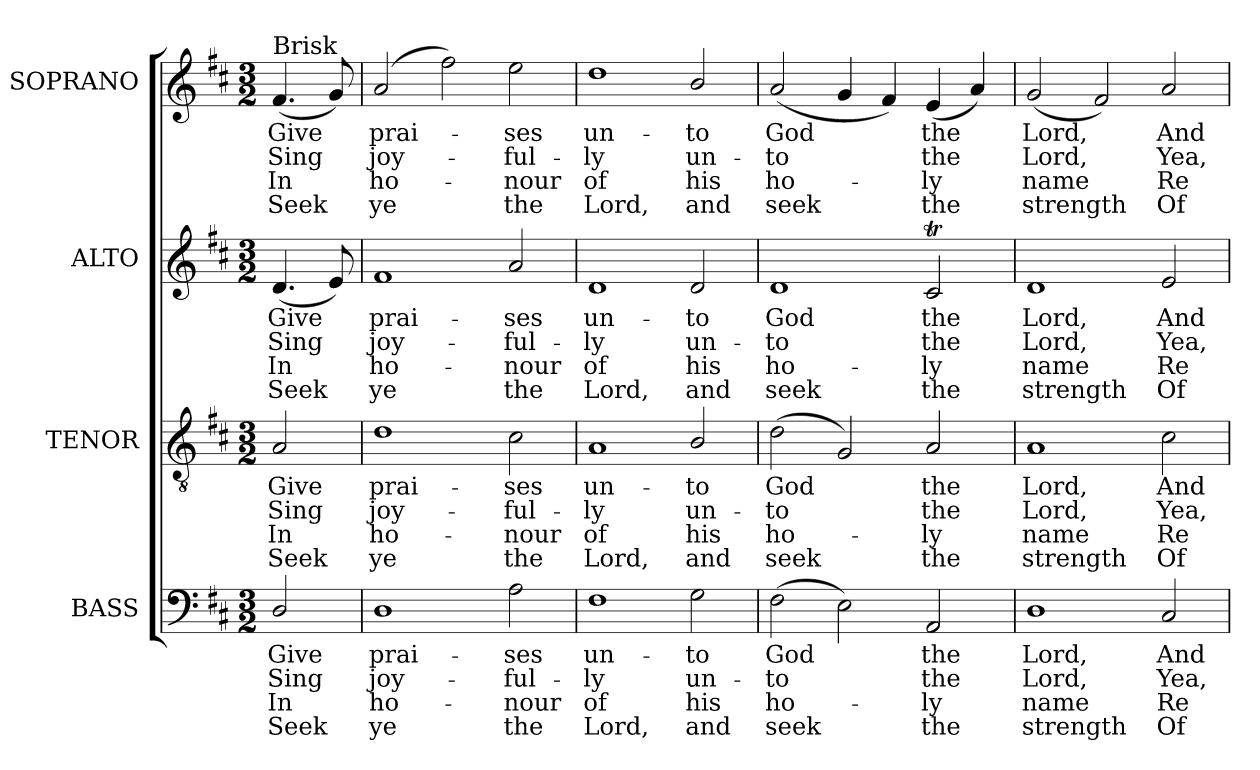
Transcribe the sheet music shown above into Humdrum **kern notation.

**kern	**text	**text	**text	**text	**kern	**text	**text	**text	**text	**kern	**text	**text	**text	**text	**kern	**text	**text	**text	**text
*part4	*part4	*part4	*part4	*part4	*part3	*part3	*part3	*part3	*part3	*part2	*part2	*part2	*part2	*part2	*part1	*part1	*part1	*part1	*part1
*staff4	*staff4	*staff4	*staff4	*staff4	*staff3	*staff3	*staff3	*staff3	*staff3	*staff2	*staff2	*staff2	*staff2	*staff2	*staff1	*staff1	*staff1	*staff1	*staff1
*I"BASS	*	*	*	*	*I"TENOR	*	*	*	*	*I"ALTO	*	*	*	*	*I"SOPRANO	*	*	*	*
*I'B.	*	*	*	*	*I'T.	*	*	*	*	*I'A.	*	*	*	*	*I'S.	*	*	*	*
!!LO:PB:g=z
*clefF4	*	*	*	*	*clefGv2	*	*	*	*	*clefG2	*	*	*	*	*clefG2	*	*	*	*
*	*	*	*	*	*ITrd7c12	*	*	*	*	*	*	*	*	*	*	*	*	*	*
*k[f#c#]	*	*	*	*	*k[f#c#]	*	*	*	*	*k[f#c#]	*	*	*	*	*k[f#c#]	*	*	*	*
*D:	*	*	*	*	*D:	*	*	*	*	*D:	*	*	*	*	*D:	*	*	*	*
*M3/2	*	*	*	*	*M3/2	*	*	*	*	*M3/2	*	*	*	*	*M3/2	*	*	*	*
=	=	=	=	=	=	=	=	=	=	=	=	=	=	=	=	=	=	=	=
!	!LO:LY:b:color=#000000	!LO:LY:b:color=#000000	!LO:LY:b:color=#000000	!LO:LY:b:color=#000000	!	!	!	!	!	!	!	!	!	!	!	!	!	!	!
!	!	!	!	!	!	!LO:LY:b:color=#000000	!LO:LY:b:color=#000000	!LO:LY:b:color=#000000	!LO:LY:b:color=#000000	!	!	!	!	!	!	!	!	!	!
!	!	!	!	!	!	!	!	!	!	!	!LO:LY:b:color=#000000	!LO:LY:b:color=#000000	!LO:LY:b:color=#000000	!LO:LY:b:color=#000000	!	!	!	!	!
!	!	!	!	!	!	!	!	!	!	!	!	!	!	!	!LO:TX:a:t=Brisk	!	!	!	!
!	!	!	!	!	!	!	!	!	!	!	!	!	!	!	!	!LO:LY:b:color=#000000	!LO:LY:b:color=#000000	!LO:LY:b:color=#000000	!LO:LY:b:color=#000000
2Di/	Give	Sing	In	Seek	2AAi/	Give	Sing	In	Seek	(4.di/	Give	Sing	In	Seek	(4.f#i/	Give	Sing	In	Seek
.	.	.	.	.	.	.	.	.	.	8ei/)	.	.	.	.	8gi/)	.	.	.	.
=1	=1	=1	=1	=1	=1	=1	=1	=1	=1	=1	=1	=1	=1	=1	=1	=1	=1	=1	=1
!	!LO:LY:b:color=#000000	!LO:LY:b:color=#000000	!LO:LY:b:color=#000000	!LO:LY:b:color=#000000	!	!	!	!	!	!	!	!	!	!	!	!	!	!	!
!	!	!	!	!	!	!LO:LY:b:color=#000000	!LO:LY:b:color=#000000	!LO:LY:b:color=#000000	!LO:LY:b:color=#000000	!	!	!	!	!	!	!	!	!	!
!	!	!	!	!	!	!	!	!	!	!	!LO:LY:b:color=#000000	!LO:LY:b:color=#000000	!LO:LY:b:color=#000000	!LO:LY:b:color=#000000	!	!	!	!	!
!	!	!	!	!	!	!	!	!	!	!	!	!	!	!	!	!LO:LY:b:color=#000000	!LO:LY:b:color=#000000	!LO:LY:b:color=#000000	!LO:LY:b:color=#000000
1Di	prai-	joy-	ho-	-ye	1Di	prai-	joy-	ho-	-ye	1f#i	prai-	joy-	ho-	-ye	(2ai/	prai-	joy-	ho-	-ye
.	.	.	.	.	.	.	.	.	.	.	.	.	.	.	2ff#i\)	.	.	.	.
!	!LO:LY:b:color=#000000	!LO:LY:b:color=#000000	!LO:LY:b:color=#000000	!LO:LY:b:color=#000000	!	!	!	!	!	!	!	!	!	!	!	!	!	!	!
!	!	!	!	!	!	!LO:LY:b:color=#000000	!LO:LY:b:color=#000000	!LO:LY:b:color=#000000	!LO:LY:b:color=#000000	!	!	!	!	!	!	!	!	!	!
!	!	!	!	!	!	!	!	!	!	!	!LO:LY:b:color=#000000	!LO:LY:b:color=#000000	!LO:LY:b:color=#000000	!LO:LY:b:color=#000000	!	!	!	!	!
!	!	!	!	!	!	!	!	!	!	!	!	!	!	!	!	!LO:LY:b:color=#000000	!LO:LY:b:color=#000000	!LO:LY:b:color=#000000	!LO:LY:b:color=#000000
2Ai\	-ses	-ful-	nour	the	2C#i\	-ses	-ful-	nour	the	2ai/	-ses	-ful-	nour	the	2eei\	-ses	-ful-	nour	the
=2	=2	=2	=2	=2	=2	=2	=2	=2	=2	=2	=2	=2	=2	=2	=2	=2	=2	=2	=2
!	!LO:LY:b:color=#000000	!LO:LY:b:color=#000000	!LO:LY:b:color=#000000	!LO:LY:b:color=#000000	!	!	!	!	!	!	!	!	!	!	!	!	!	!	!
!	!	!	!	!	!	!LO:LY:b:color=#000000	!LO:LY:b:color=#000000	!LO:LY:b:color=#000000	!LO:LY:b:color=#000000	!	!	!	!	!	!	!	!	!	!
!	!	!	!	!	!	!	!	!	!	!	!LO:LY:b:color=#000000	!LO:LY:b:color=#000000	!LO:LY:b:color=#000000	!LO:LY:b:color=#000000	!	!	!	!	!
!	!	!	!	!	!	!	!	!	!	!	!	!	!	!	!	!LO:LY:b:color=#000000	!LO:LY:b:color=#000000	!LO:LY:b:color=#000000	!LO:LY:b:color=#000000
1F#i	un-	-ly	of	Lord,	1AAi	un-	-ly	of	Lord,	1di	un-	-ly	of	Lord,	1ddi	un-	-ly	of	Lord,
!	!LO:LY:b:color=#000000	!LO:LY:b:color=#000000	!LO:LY:b:color=#000000	!LO:LY:b:color=#000000	!	!	!	!	!	!	!	!	!	!	!	!	!	!	!
!	!	!	!	!	!	!LO:LY:b:color=#000000	!LO:LY:b:color=#000000	!LO:LY:b:color=#000000	!LO:LY:b:color=#000000	!	!	!	!	!	!	!	!	!	!
!	!	!	!	!	!	!	!	!	!	!	!LO:LY:b:color=#000000	!LO:LY:b:color=#000000	!LO:LY:b:color=#000000	!LO:LY:b:color=#000000	!	!	!	!	!
!	!	!	!	!	!	!	!	!	!	!	!	!	!	!	!	!LO:LY:b:color=#000000	!LO:LY:b:color=#000000	!LO:LY:b:color=#000000	!LO:LY:b:color=#000000
2Gi\	-to	un-	his	and	2BBi/	-to	un-	his	and	2di/	-to	un-	his	and	2bi/	-to	un-	his	and
=3	=3	=3	=3	=3	=3	=3	=3	=3	=3	=3	=3	=3	=3	=3	=3	=3	=3	=3	=3
!	!LO:LY:b:color=#000000	!LO:LY:b:color=#000000	!LO:LY:b:color=#000000	!LO:LY:b:color=#000000	!	!	!	!	!	!	!	!	!	!	!	!	!	!	!
!	!	!	!	!	!	!LO:LY:b:color=#000000	!LO:LY:b:color=#000000	!LO:LY:b:color=#000000	!LO:LY:b:color=#000000	!	!	!	!	!	!	!	!	!	!
!	!	!	!	!	!	!	!	!	!	!	!LO:LY:b:color=#000000	!LO:LY:b:color=#000000	!LO:LY:b:color=#000000	!LO:LY:b:color=#000000	!	!	!	!	!
!	!	!	!	!	!	!	!	!	!	!	!	!	!	!	!	!LO:LY:b:color=#000000	!LO:LY:b:color=#000000	!LO:LY:b:color=#000000	!LO:LY:b:color=#000000
(2F#i\	God	-to	ho-	-seek	(2Di\	God	-to	ho-	-seek	1di	God	-to	ho-	-seek	(2ai/	God	-to	ho-	-seek
2Ei\)	.	.	.	.	2GGi/)	.	.	.	.	.	.	.	.	.	4gi/	.	.	.	.
.	.	.	.	.	.	.	.	.	.	.	.	.	.	.	4f#i/)	.	.	.	.
!	!LO:LY:b:color=#000000	!LO:LY:b:color=#000000	!LO:LY:b:color=#000000	!LO:LY:b:color=#000000	!	!	!	!	!	!	!	!	!	!	!	!	!	!	!
!	!	!	!	!	!	!LO:LY:b:color=#000000	!LO:LY:b:color=#000000	!LO:LY:b:color=#000000	!LO:LY:b:color=#000000	!	!	!	!	!	!	!	!	!	!
!	!	!	!	!	!	!	!	!	!	!	!LO:LY:b:color=#000000	!LO:LY:b:color=#000000	!LO:LY:b:color=#000000	!LO:LY:b:color=#000000	!	!	!	!	!
!	!	!	!	!	!	!	!	!	!	!	!	!	!	!	!	!LO:LY:b:color=#000000	!LO:LY:b:color=#000000	!LO:LY:b:color=#000000	!LO:LY:b:color=#000000
2AAi/	the	the	ly	the	2AAi/	the	the	ly	the	2c#ti/	the	the	ly	the	(4ei/	the	the	ly	the
.	.	.	.	.	.	.	.	.	.	.	.	.	.	.	4ai/)	.	.	.	.
=4	=4	=4	=4	=4	=4	=4	=4	=4	=4	=4	=4	=4	=4	=4	=4	=4	=4	=4	=4
!	!LO:LY:b:color=#000000	!LO:LY:b:color=#000000	!LO:LY:b:color=#000000	!LO:LY:b:color=#000000	!	!	!	!	!	!	!	!	!	!	!	!	!	!	!
!	!	!	!	!	!	!LO:LY:b:color=#000000	!LO:LY:b:color=#000000	!LO:LY:b:color=#000000	!LO:LY:b:color=#000000	!	!	!	!	!	!	!	!	!	!
!	!	!	!	!	!	!	!	!	!	!	!LO:LY:b:color=#000000	!LO:LY:b:color=#000000	!LO:LY:b:color=#000000	!LO:LY:b:color=#000000	!	!	!	!	!
!	!	!	!	!	!	!	!	!	!	!	!	!	!	!	!	!LO:LY:b:color=#000000	!LO:LY:b:color=#000000	!LO:LY:b:color=#000000	!LO:LY:b:color=#000000
1Di	Lord,	Lord,	name	strength	1AAi	Lord,	Lord,	name	strength	1di	Lord,	Lord,	name	strength	(2gi/	Lord,	Lord,	name	strength
.	.	.	.	.	.	.	.	.	.	.	.	.	.	.	2f#i/)	.	.	.	.
!	!LO:LY:b:color=#000000	!LO:LY:b:color=#000000	!LO:LY:b:color=#000000	!LO:LY:b:color=#000000	!	!	!	!	!	!	!	!	!	!	!	!	!	!	!
!	!	!	!	!	!	!LO:LY:b:color=#000000	!LO:LY:b:color=#000000	!LO:LY:b:color=#000000	!LO:LY:b:color=#000000	!	!	!	!	!	!	!	!	!	!
!	!	!	!	!	!	!	!	!	!	!	!LO:LY:b:color=#000000	!LO:LY:b:color=#000000	!LO:LY:b:color=#000000	!LO:LY:b:color=#000000	!	!	!	!	!
!	!	!	!	!	!	!	!	!	!	!	!	!	!	!	!	!LO:LY:b:color=#000000	!LO:LY:b:color=#000000	!LO:LY:b:color=#000000	!LO:LY:b:color=#000000
2C#i/	And	Yea,	Re-	-Of	2C#i\	And	Yea,	Re-	-Of	2ei/	And	Yea,	Re-	-Of	2ai/	And	Yea,	Re-	-Of
=	=	=	=	=	=	=	=	=	=	=	=	=	=	=	=	=	=	=	=
*-	*-	*-	*-	*-	*-	*-	*-	*-	*-	*-	*-	*-	*-	*-	*-	*-	*-	*-	*-
